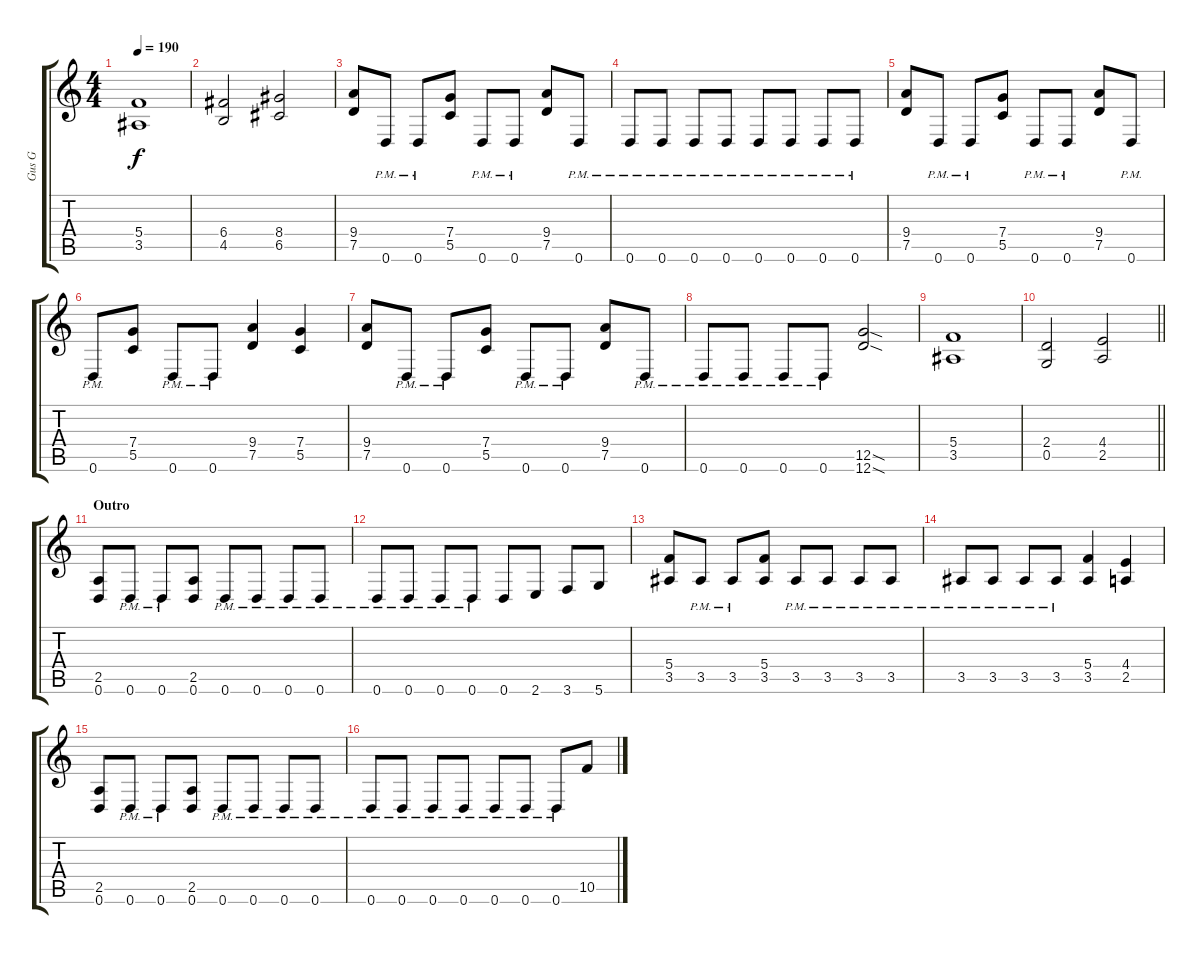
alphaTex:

\track ("Gus G" "Gus G") {instrument distortionguitar}
\staff {score tabs}
\tuning (D4 A3 F3 C3 G2 D2) {hide}
\ts (4 4)
\tempo 190
\clef g2
\ks c
(5.4 3.5).1{dy f} |
(6.4 4.5).2 (8.4 6.5).2 |
(9.4 7.5).8 0.6{pm}.8 0.6{pm}.8 (7.4 5.5).8 0.6{pm}.8 0.6{pm}.8 (9.4 7.5).8 0.6{pm}.8 |
0.6{pm}.8 0.6{pm}.8 0.6{pm}.8 0.6{pm}.8 0.6{pm}.8 0.6{pm}.8 0.6{pm}.8 0.6{pm}.8 |
(9.4 7.5).8 0.6{pm}.8 0.6{pm}.8 (7.4 5.5).8 0.6{pm}.8 0.6{pm}.8 (9.4 7.5).8 0.6{pm}.8 |
0.6{pm}.8 (7.4 5.5).8 0.6{pm}.8 0.6{pm}.8 (9.4 7.5).4 (7.4 5.5).4 |
(9.4 7.5).8 0.6{pm}.8 0.6{pm}.8 (7.4 5.5).8 0.6{pm}.8 0.6{pm}.8 (9.4 7.5).8 0.6{pm}.8 |
0.6{pm}.8 0.6{pm}.8 0.6{pm}.8 0.6{pm}.8 (12.5{sod} 12.6{sod}).2 |
(5.4 3.5).1 |
\barLineRight lightlight
(2.4 0.5).2 (4.4 2.5).2 |
\section ("" "Outro")
(2.5 0.6).8 0.6{pm}.8 0.6{pm}.8 (2.5 0.6).8 0.6{pm}.8 0.6{pm}.8 0.6{pm}.8 0.6{pm}.8 |
0.6{pm}.8 0.6{pm}.8 0.6{pm}.8 0.6{pm}.8 0.6.8 2.6.8 3.6.8 5.6.8 |
(5.4 3.5).8 3.5{pm}.8 3.5{pm}.8 (5.4 3.5).8 3.5{pm}.8 3.5{pm}.8 3.5{pm}.8 3.5{pm}.8 |
3.5{pm}.8 3.5{pm}.8 3.5{pm}.8 3.5{pm}.8 (5.4 3.5).4 (4.4 2.5).4 |
(2.5 0.6).8 0.6{pm}.8 0.6{pm}.8 (2.5 0.6).8 0.6{pm}.8 0.6{pm}.8 0.6{pm}.8 0.6{pm}.8 |
0.6{pm}.8 0.6{pm}.8 0.6{pm}.8 0.6{pm}.8 0.6{pm}.8 0.6{pm}.8 0.6{pm}.8 10.5.8
